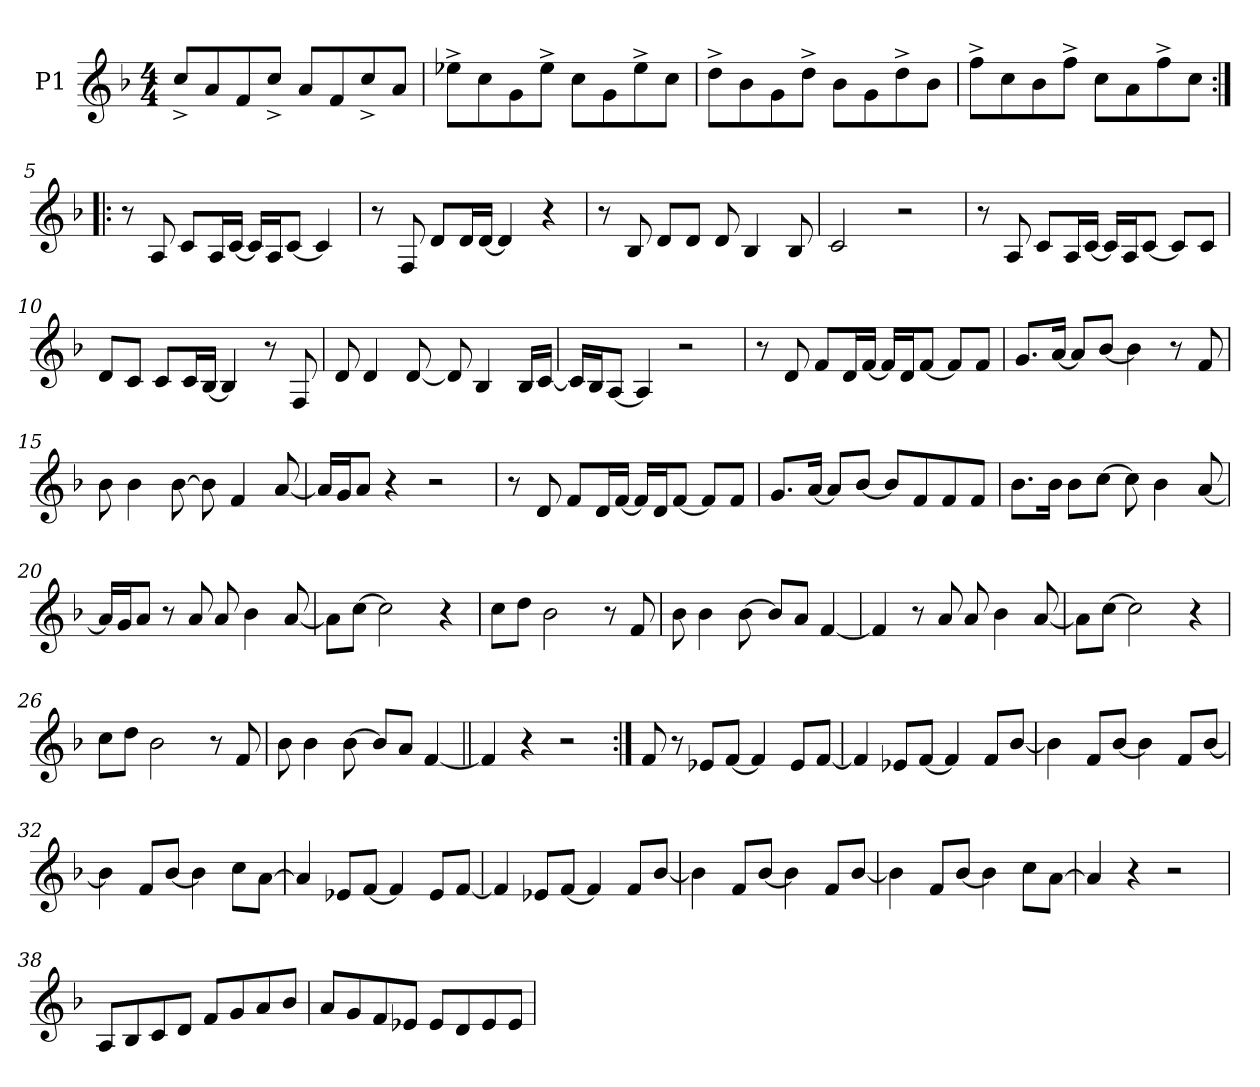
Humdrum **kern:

**kern
*part1
*staff1
*I"P1
!!LO:PB:g=z
*clefG2
*k[b-]
*F:
*M4/4
*MM130
=1
8cc^i/L
8ai/
8fi/
8cc^i/J
8ai/L
8fi/
8cc^i/
8ai/J
=2
8ee-X^i\L
8cci\
8gi\
8ee-^i\J
8cci\L
8gi\
8ee-^i\
8cci\J
=3
8dd^i\L
8b-i\
8gi\
8dd^i\J
8b-i\L
8gi\
8dd^i\
8b-i\J
=4
8ff^i\L
8cci\
8b-i\
8ff^i\J
8cci\L
8ai\
8ff^i\
8cci\J
!!LO:LB:g=z
=5:|!|:
8r
8Ai/
8ci/L
16Ai/L
[<16ci/JJ
16ci/LL]
16Ai/J
[<8ci/J
4ci/]
=6
8r
8Fi/
8di/L
16di/L
[<16di/JJ
4di/]
4r
=7
8r
8B-i/
8di/L
8di/J
8di/
4B-i/
8B-i/
=8
2ci/
2r
!!LO:LB:g=z
=9
8r
8Ai/
8ci/L
16Ai/L
[<16ci/JJ
16ci/LL]
16Ai/J
[<8ci/J
8ci/L]
8ci/J
=10
8di/L
8ci/J
8ci/L
16ci/L
[<16B-i/JJ
4B-i/]
8r
8Fi/
=11
8di/
4di/
[<8di/
8di/]
4B-i/
16B-i/LL
[<16ci/JJ
=12
16ci/LL]
16B-i/J
[<8Ai/J
4Ai/]
2r
!!LO:LB:g=z
=13
8r
8di/
8fi/L
16di/L
[<16fi/JJ
16fi/LL]
16di/J
[<8fi/J
8fi/L]
8fi/J
=14
8.gi/L
[<16ai/Jk
8ai/L]
[<8b-i/J
4b-i\]
8r
8fi/
=15
8b-i\
4b-i\
[>8b-i\
8b-i\]
4fi/
[<8ai/
=16
16ai/LL]
16gi/J
8ai/J
4r
2r
!!LO:LB:g=z
=17
8r
8di/
8fi/L
16di/L
[<16fi/JJ
16fi/LL]
16di/J
[<8fi/J
8fi/L]
8fi/J
=18
8.gi/L
[<16ai/Jk
8ai/L]
[<8b-i/J
8b-i/L]
8fi/
8fi/
8fi/J
=19
8.b-i\L
16b-i\Jk
8b-i\L
[>8cci\J
8cci\]
4b-i\
[<8ai/
=20
16ai/LL]
16gi/J
8ai/J
8r
8ai/
8ai/
4b-i\
[<8ai/
!!LO:LB:g=z
=21
8ai\L]
[>8cci\J
2cci\]
4r
=22
8cci\L
8ddi\J
2b-i\
8r
8fi/
=23
8b-i\
4b-i\
[>8b-i\
8b-i/L]
8ai/J
[<4fi/
=24
4fi/]
8r
8ai/
8ai/
4b-i\
[<8ai/
=25
8ai\L]
[>8cci\J
2cci\]
4r
!!LO:LB:g=z
=26
8cci\L
8ddi\J
2b-i\
8r
8fi/
=27
8b-i\
4b-i\
[>8b-i\
8b-i/L]
8ai/J
[<4fi/
=28||
4fi/]
4r
2r
=29:|!
8fi/
8r
8e-Xi/L
[<8fi/J
4fi/]
8e-i/L
[<8fi/J
=30
4fi/]
8e-Xi/L
[<8fi/J
4fi/]
8fi/L
[<8b-i/J
!!LO:LB:g=z
=31
4b-i\]
8fi/L
[<8b-i/J
4b-i\]
8fi/L
[<8b-i/J
=32
4b-i\]
8fi/L
[<8b-i/J
4b-i\]
8cci\L
[>8ai\J
=33
4ai/]
8e-Xi/L
[<8fi/J
4fi/]
8e-i/L
[<8fi/J
=34
4fi/]
8e-Xi/L
[<8fi/J
4fi/]
8fi/L
[<8b-i/J
=35
4b-i\]
8fi/L
[<8b-i/J
4b-i\]
8fi/L
[<8b-i/J
!!LO:LB:g=z
=36
4b-i\]
8fi/L
[<8b-i/J
4b-i\]
8cci\L
[>8ai\J
=37
4ai/]
4r
2r
=38
8Ai/L
8B-i/
8ci/
8di/J
8fi/L
8gi/
8ai/
8b-i/J
=39
8ai/L
8gi/
8fi/
8e-Xi/J
8e-i/L
8di/
8e-i/
8e-i/J
=
*-
